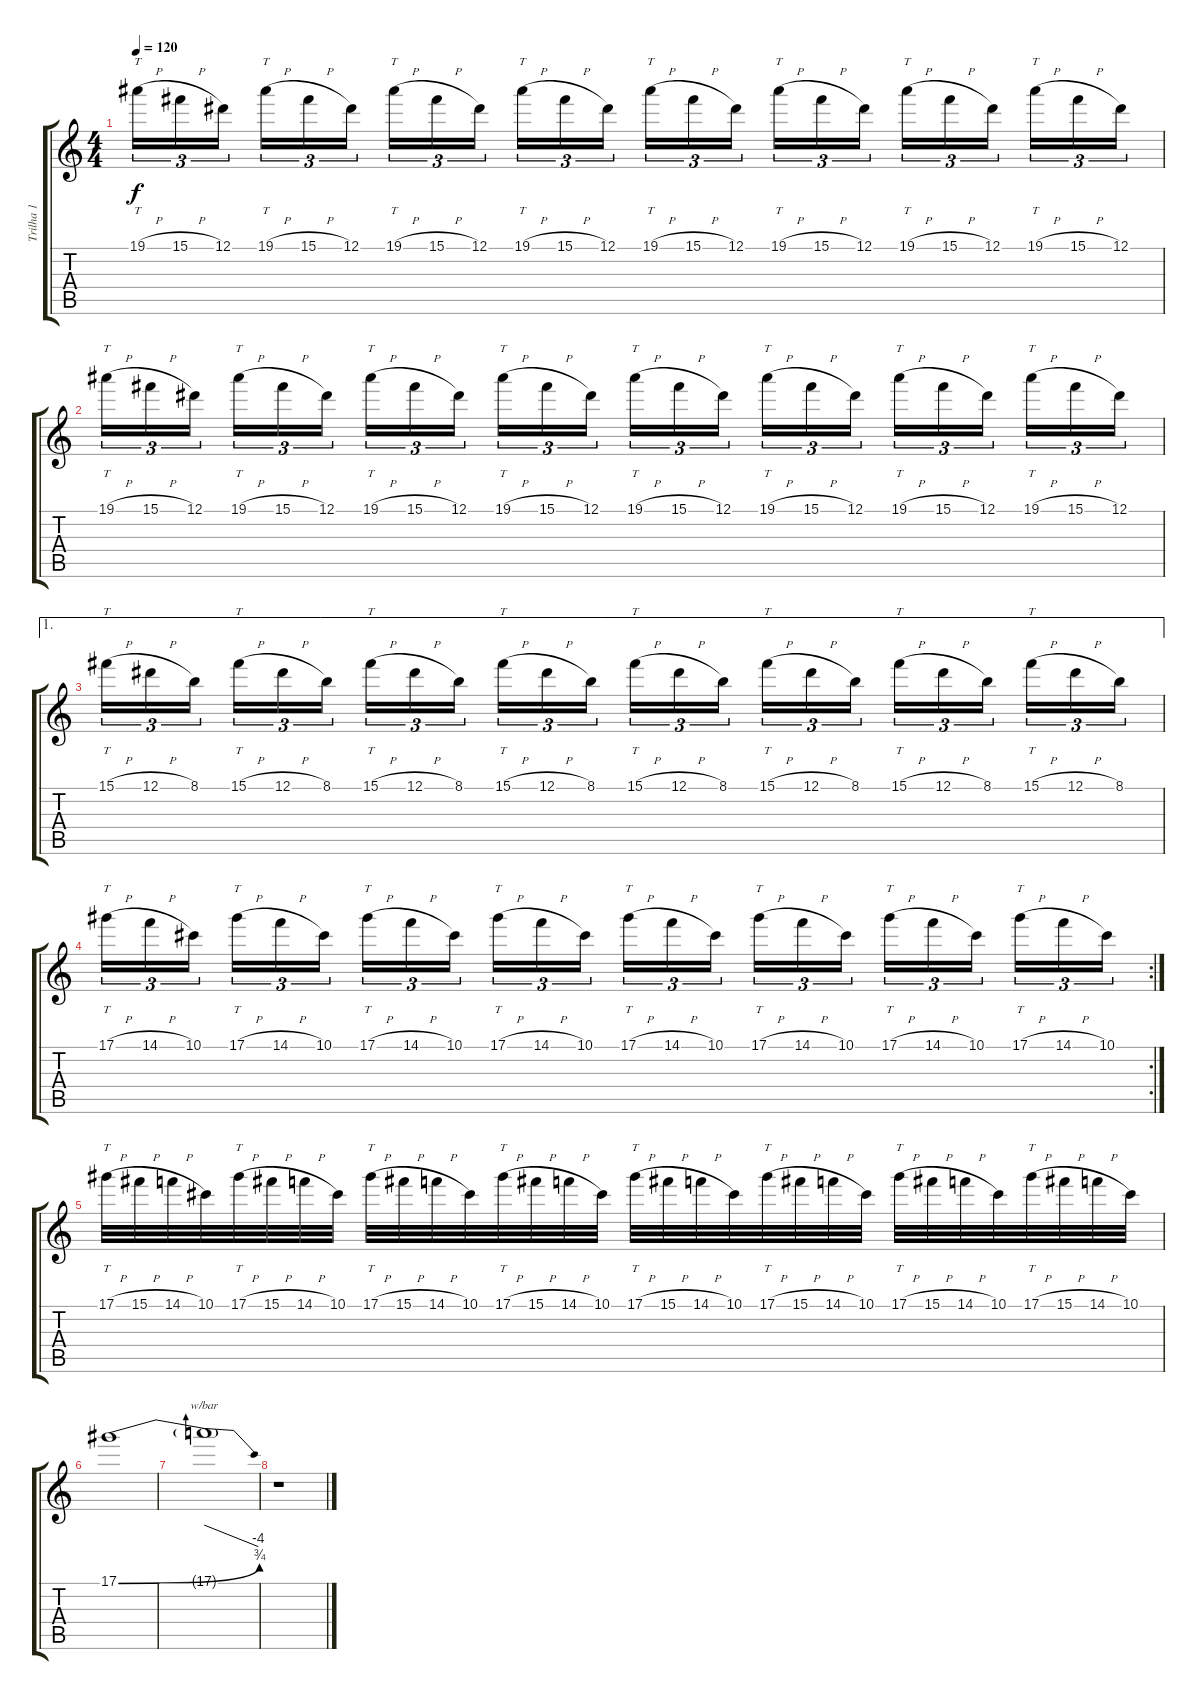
\track ("Trilha 1" "Trilha 1") {instrument distortionguitar}
\staff {score tabs}
\tuning (Eb4 Bb3 Gb3 Db3 Ab2 Eb2) {hide}
\ts (4 4)
\tempo 120
\clef g2
\ks c
19.1{h}.16{tt tu (3 2) dy f instrument distortionguitar} 15.1{h}.16{tu (3 2)} 12.1.16{tu (3 2)} 19.1{h}.16{tt tu (3 2)} 15.1{h}.16{tu (3 2)} 12.1.16{tu (3 2)} 19.1{h}.16{tt tu (3 2)} 15.1{h}.16{tu (3 2)} 12.1.16{tu (3 2)} 19.1{h}.16{tt tu (3 2)} 15.1{h}.16{tu (3 2)} 12.1.16{tu (3 2)} 19.1{h}.16{tt tu (3 2)} 15.1{h}.16{tu (3 2)} 12.1.16{tu (3 2)} 19.1{h}.16{tt tu (3 2)} 15.1{h}.16{tu (3 2)} 12.1.16{tu (3 2)} 19.1{h}.16{tt tu (3 2)} 15.1{h}.16{tu (3 2)} 12.1.16{tu (3 2)} 19.1{h}.16{tt tu (3 2)} 15.1{h}.16{tu (3 2)} 12.1.16{tu (3 2)} |
19.1{h}.16{tt tu (3 2) instrument distortionguitar} 15.1{h}.16{tu (3 2)} 12.1.16{tu (3 2)} 19.1{h}.16{tt tu (3 2)} 15.1{h}.16{tu (3 2)} 12.1.16{tu (3 2)} 19.1{h}.16{tt tu (3 2)} 15.1{h}.16{tu (3 2)} 12.1.16{tu (3 2)} 19.1{h}.16{tt tu (3 2)} 15.1{h}.16{tu (3 2)} 12.1.16{tu (3 2)} 19.1{h}.16{tt tu (3 2)} 15.1{h}.16{tu (3 2)} 12.1.16{tu (3 2)} 19.1{h}.16{tt tu (3 2)} 15.1{h}.16{tu (3 2)} 12.1.16{tu (3 2)} 19.1{h}.16{tt tu (3 2)} 15.1{h}.16{tu (3 2)} 12.1.16{tu (3 2)} 19.1{h}.16{tt tu (3 2)} 15.1{h}.16{tu (3 2)} 12.1.16{tu (3 2)} |
\ae 1
15.1{h}.16{tt tu (3 2)} 12.1{h}.16{tu (3 2)} 8.1.16{tu (3 2)} 15.1{h}.16{tt tu (3 2)} 12.1{h}.16{tu (3 2)} 8.1.16{tu (3 2)} 15.1{h}.16{tt tu (3 2)} 12.1{h}.16{tu (3 2)} 8.1.16{tu (3 2)} 15.1{h}.16{tt tu (3 2)} 12.1{h}.16{tu (3 2)} 8.1.16{tu (3 2)} 15.1{h}.16{tt tu (3 2)} 12.1{h}.16{tu (3 2)} 8.1.16{tu (3 2)} 15.1{h}.16{tt tu (3 2)} 12.1{h}.16{tu (3 2)} 8.1.16{tu (3 2)} 15.1{h}.16{tt tu (3 2)} 12.1{h}.16{tu (3 2)} 8.1.16{tu (3 2)} 15.1{h}.16{tt tu (3 2)} 12.1{h}.16{tu (3 2)} 8.1.16{tu (3 2)} |
\rc 2
17.1{h}.16{tt tu (3 2)} 14.1{h}.16{tu (3 2)} 10.1.16{tu (3 2)} 17.1{h}.16{tt tu (3 2)} 14.1{h}.16{tu (3 2)} 10.1.16{tu (3 2)} 17.1{h}.16{tt tu (3 2)} 14.1{h}.16{tu (3 2)} 10.1.16{tu (3 2)} 17.1{h}.16{tt tu (3 2)} 14.1{h}.16{tu (3 2)} 10.1.16{tu (3 2)} 17.1{h}.16{tt tu (3 2)} 14.1{h}.16{tu (3 2)} 10.1.16{tu (3 2)} 17.1{h}.16{tt tu (3 2)} 14.1{h}.16{tu (3 2)} 10.1.16{tu (3 2)} 17.1{h}.16{tt tu (3 2)} 14.1{h}.16{tu (3 2)} 10.1.16{tu (3 2)} 17.1{h}.16{tt tu (3 2)} 14.1{h}.16{tu (3 2)} 10.1.16{tu (3 2)} |
17.1{h}.32{tt} 15.1{h}.32 14.1{h}.32 10.1.32 17.1{h}.32{tt} 15.1{h}.32 14.1{h}.32 10.1.32 17.1{h}.32{tt} 15.1{h}.32 14.1{h}.32 10.1.32 17.1{h}.32{tt} 15.1{h}.32 14.1{h}.32 10.1.32 17.1{h}.32{tt} 15.1{h}.32 14.1{h}.32 10.1.32 17.1{h}.32{tt} 15.1{h}.32 14.1{h}.32 10.1.32 17.1{h}.32{tt} 15.1{h}.32 14.1{h}.32 10.1.32 17.1{h}.32{tt} 15.1{h}.32 14.1{h}.32 10.1.32 |
17.1{be (bend 0 0 60 3)}.1 |
17.1{t}.1{tbe (dive default 0 0 60 -16)} |
r.1
